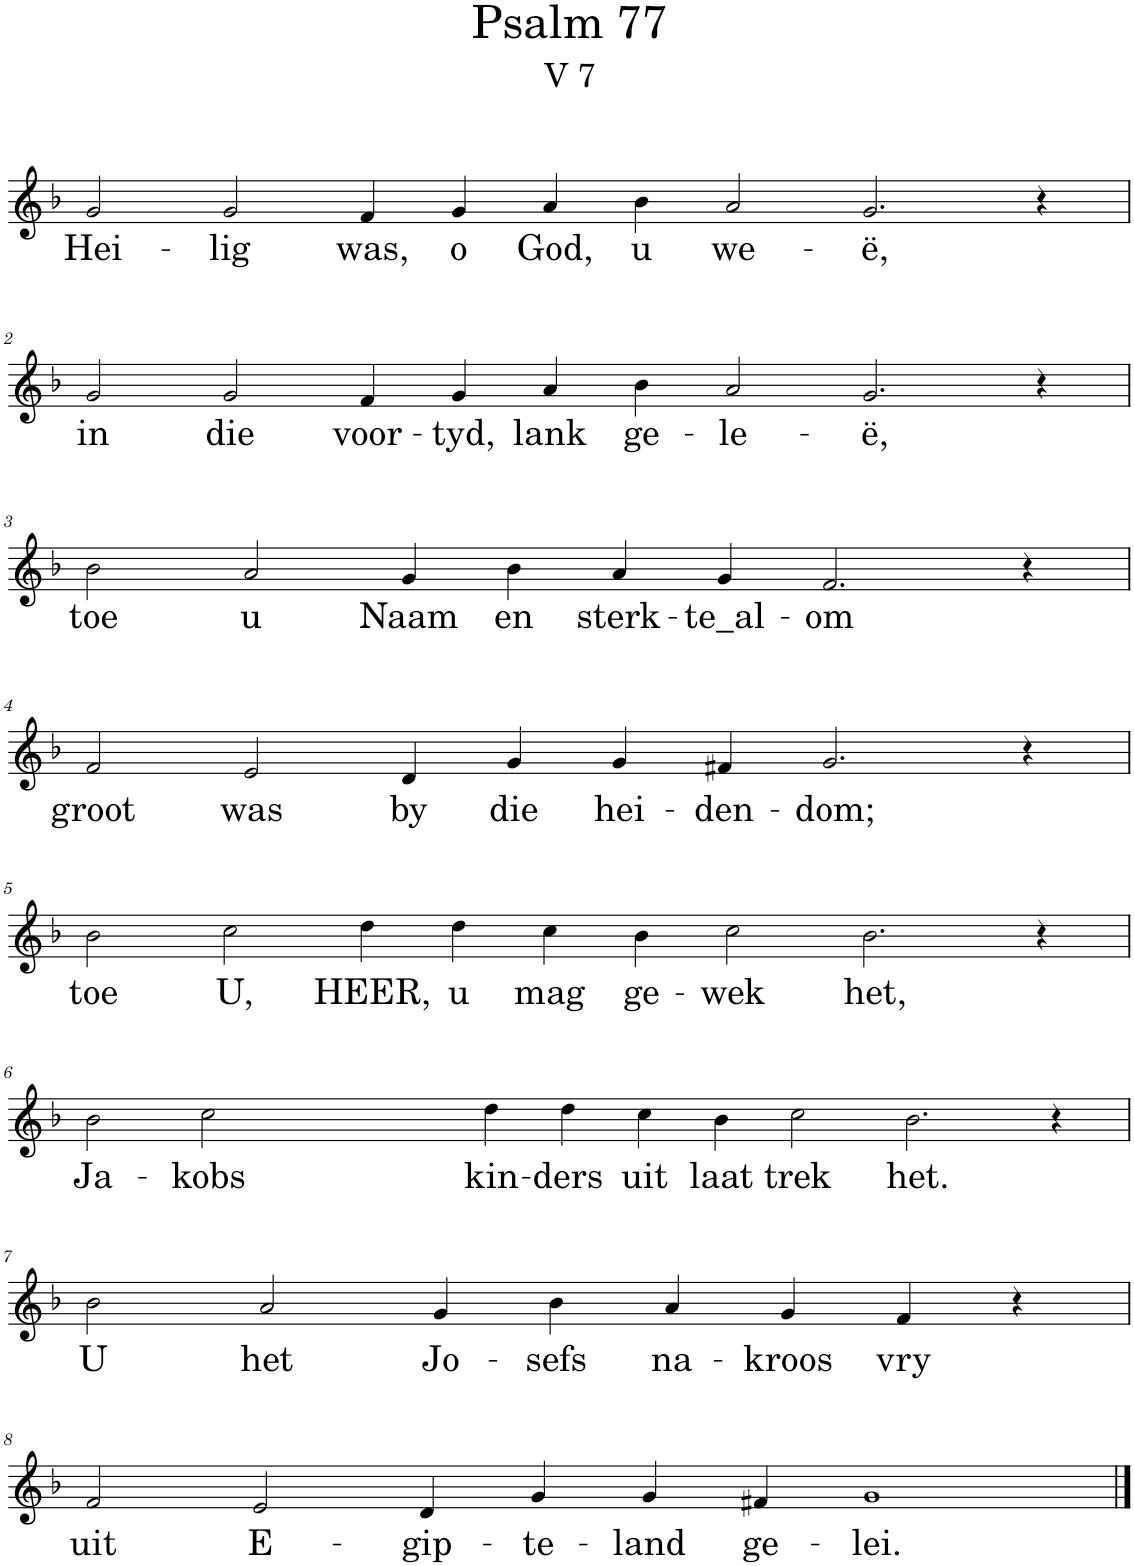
**kern	**text
*part1	*part1
*staff1	*staff1
*I"Pipe Organ	*
*I'Org.	*
*clefG2	*
*k[b-]	*
*M14/4	*
=1	=1
!	!LO:LY:b
2g/	Hei-
!	!LO:LY:b
2g/	-lig
!	!LO:LY:b
4f/	was,
!	!LO:LY:b
4g/	o
!	!LO:LY:b
4a/	God,
!	!LO:LY:b
4b-\	u
!	!LO:LY:b
2a/	we-
!	!LO:LY:b
2.g/	-ë,
4r	.
!!LO:LB:g=z
=2	=2
!	!LO:LY:b
2g/	in
!	!LO:LY:b
2g/	die
!	!LO:LY:b
4f/	voor-
!	!LO:LY:b
4g/	-tyd,
!	!LO:LY:b
4a/	lank
!	!LO:LY:b
4b-\	ge-
!	!LO:LY:b
2a/	-le-
!	!LO:LY:b
2.g/	-ë,
4r	.
!!LO:LB:g=z
=3	=3
*M12/4	*
!	!LO:LY:b
2b-\	toe
!	!LO:LY:b
2a/	u
!	!LO:LY:b
4g/	Naam
!	!LO:LY:b
4b-\	en
!	!LO:LY:b
4a/	sterk-
!	!LO:LY:b
4g/	-te_al-
!	!LO:LY:b
2.f/	-om
4r	.
!!LO:LB:g=z
=4	=4
!	!LO:LY:b
2f/	groot
!	!LO:LY:b
2e/	was
!	!LO:LY:b
4d/	by
!	!LO:LY:b
4g/	die
!	!LO:LY:b
4g/	hei-
!	!LO:LY:b
4f#X/	-den-
!	!LO:LY:b
2.g/	-dom;
4r	.
!!LO:LB:g=z
=5	=5
*M14/4	*
!	!LO:LY:b
2b-\	toe
!	!LO:LY:b
2cc\	U,
!	!LO:LY:b
4dd\	HEER,
!	!LO:LY:b
4dd\	u
!	!LO:LY:b
4cc\	mag
!	!LO:LY:b
4b-\	ge-
!	!LO:LY:b
2cc\	-wek
!	!LO:LY:b
2.b-\	het,
4r	.
!!LO:LB:g=z
=6	=6
!	!LO:LY:b
2b-\	Ja-
!	!LO:LY:b
2cc\	-kobs
!	!LO:LY:b
4dd\	kin-
!	!LO:LY:b
4dd\	-ders
!	!LO:LY:b
4cc\	uit
!	!LO:LY:b
4b-\	laat
!	!LO:LY:b
2cc\	trek
!	!LO:LY:b
2.b-\	het.
4r	.
!!LO:LB:g=z
=7	=7
*M12/4	*
!	!LO:LY:b
2b-\	U
!	!LO:LY:b
2a/	het
!	!LO:LY:b
4g/	Jo-
!	!LO:LY:b
4b-\	-sefs
!	!LO:LY:b
4a/	na-
!	!LO:LY:b
4g/	-kroos
!	!LO:LY:b
4f/	vry
4r	.
!!LO:LB:g=z
=8	=8
*M14/4	*
!	!LO:LY:b
2f/	uit
!	!LO:LY:b
2e/	E-
!	!LO:LY:b
4d/	-gip-
!	!LO:LY:b
4g/	-te-
!	!LO:LY:b
4g/	-land
!	!LO:LY:b
4f#X/	ge-
!	!LO:LY:b
1g	-lei.
==	==
*-	*-
